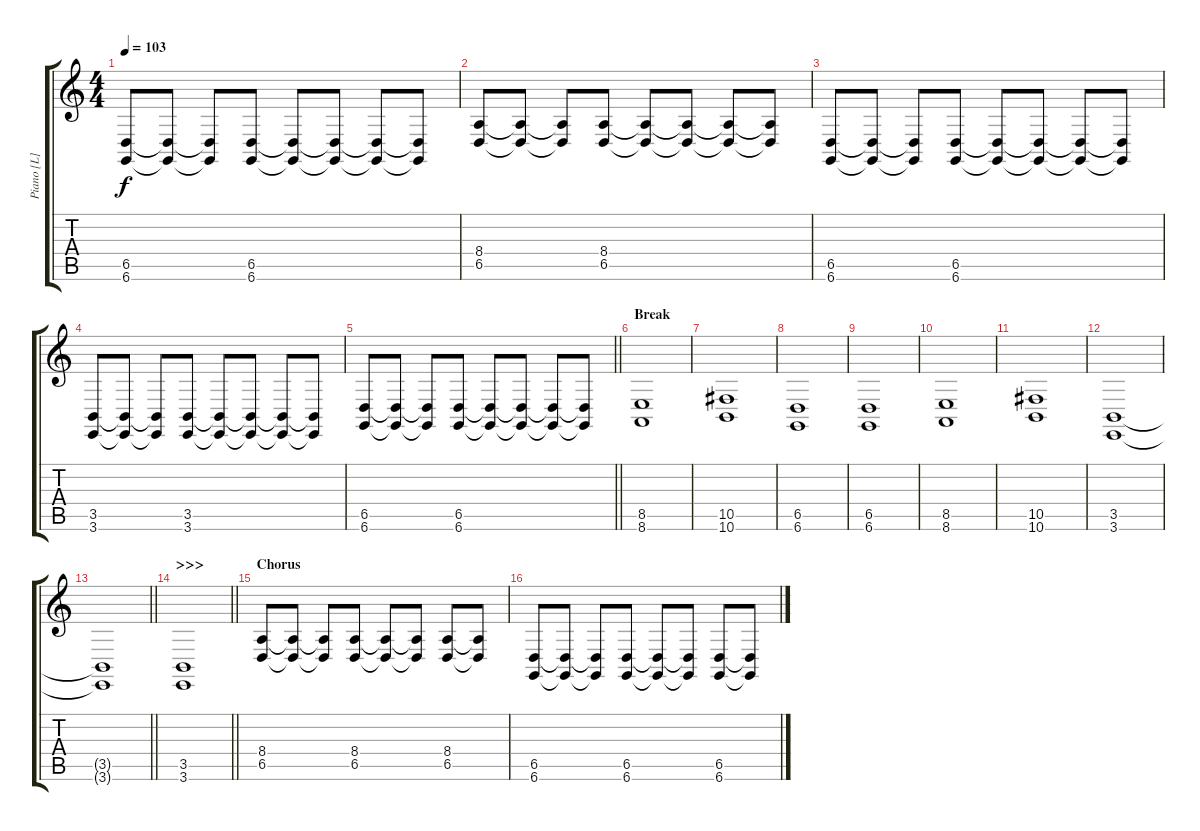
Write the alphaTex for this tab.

\track ("Piano [L]" "Piano [L]") {instrument brightacousticpiano}
\staff {score tabs}
\tuning (Eb4 Bb3 Gb3 Db3 Ab2 Db2) {hide}
\ts (4 4)
\tempo 103
\clef g2
\ks c
(6.5 6.6).8{dy f} (6.5{t} 6.6{t}).8 (6.5{t} 6.6{t}).8 (6.5 6.6).8 (6.5{t} 6.6{t}).8 (6.5{t} 6.6{t}).8 (6.5{t} 6.6{t}).8 (6.5{t} 6.6{t}).8 |
(8.4 6.5).8 (8.4{t} 6.5{t}).8 (8.4{t} 6.5{t}).8 (8.4 6.5).8 (8.4{t} 6.5{t}).8 (8.4{t} 6.5{t}).8 (8.4{t} 6.5{t}).8 (8.4{t} 6.5{t}).8 |
(6.5 6.6).8 (6.5{t} 6.6{t}).8 (6.5{t} 6.6{t}).8 (6.5 6.6).8 (6.5{t} 6.6{t}).8 (6.5{t} 6.6{t}).8 (6.5{t} 6.6{t}).8 (6.5{t} 6.6{t}).8 |
(3.5 3.6).8 (3.5{t} 3.6{t}).8 (3.5{t} 3.6{t}).8 (3.5 3.6).8 (3.5{t} 3.6{t}).8 (3.5{t} 3.6{t}).8 (3.5{t} 3.6{t}).8 (3.5{t} 3.6{t}).8 |
\barLineRight lightlight
(6.5 6.6).8 (6.5{t} 6.6{t}).8 (6.5{t} 6.6{t}).8 (6.5 6.6).8 (6.5{t} 6.6{t}).8 (6.5{t} 6.6{t}).8 (6.5{t} 6.6{t}).8 (6.5{t} 6.6{t}).8 |
\section ("" "Break")
(8.5 8.6).1 |
(10.5 10.6).1 |
(6.5 6.6).1 |
(6.5 6.6).1 |
(8.5 8.6).1 |
(10.5 10.6).1 |
(3.5 3.6).1 |
\barLineRight lightlight
(3.5{t} 3.6{t}).1 |
\section ("" ">>>")
\barLineRight lightlight
(3.5 3.6).1 |
\section ("" "Chorus")
(8.4 6.5).8 (8.4{t} 6.5{t}).8 (8.4{t} 6.5{t}).8 (8.4 6.5).8 (8.4{t} 6.5{t}).8 (8.4{t} 6.5{t}).8 (8.4 6.5).8 (8.4{t} 6.5{t}).8 |
(6.5 6.6).8 (6.5{t} 6.6{t}).8 (6.5{t} 6.6{t}).8 (6.5 6.6).8 (6.5{t} 6.6{t}).8 (6.5{t} 6.6{t}).8 (6.5 6.6).8 (6.5{t} 6.6{t}).8
